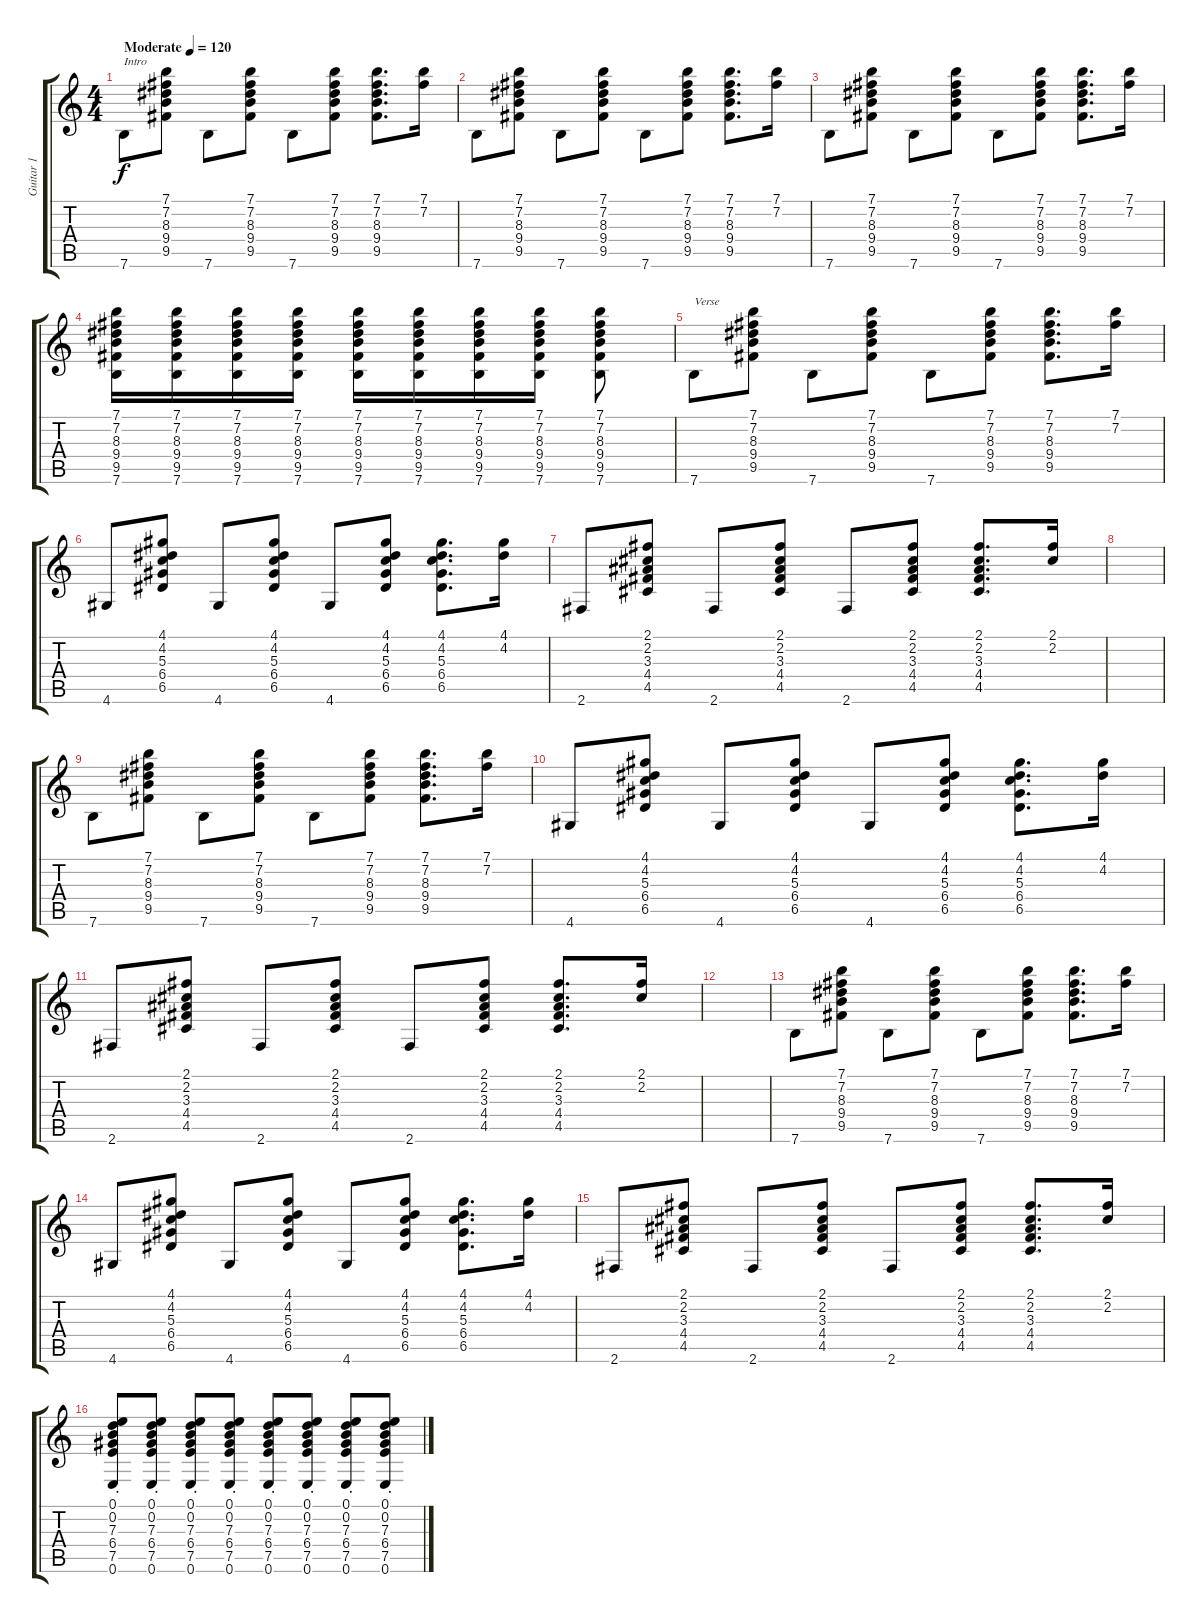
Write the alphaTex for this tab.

\track ("Guitar 1" "Guitar 1") {instrument overdrivenguitar}
\staff {score tabs}
\tuning (E4 B3 G3 D3 A2 E2) {hide}
\ts (4 4)
\tempo (120 "Moderate")
\clef g2
\ks c
7.6.8{txt "Intro" dy f instrument overdrivenguitar} (7.1 7.2 8.3 9.4 9.5).8 7.6.8 (7.1 7.2 8.3 9.4 9.5).8 7.6.8 (7.1 7.2 8.3 9.4 9.5).8 (7.1 7.2 8.3 9.4 9.5).8{d} (7.1 7.2).16 |
7.6.8 (7.1 7.2 8.3 9.4 9.5).8 7.6.8 (7.1 7.2 8.3 9.4 9.5).8 7.6.8 (7.1 7.2 8.3 9.4 9.5).8 (7.1 7.2 8.3 9.4 9.5).8{d} (7.1 7.2).16 |
7.6.8 (7.1 7.2 8.3 9.4 9.5).8 7.6.8 (7.1 7.2 8.3 9.4 9.5).8 7.6.8 (7.1 7.2 8.3 9.4 9.5).8 (7.1 7.2 8.3 9.4 9.5).8{d} (7.1 7.2).16 |
(7.1 7.2 8.3 9.4 9.5 7.6).16 (7.1 7.2 8.3 9.4 9.5 7.6).16 (7.1 7.2 8.3 9.4 9.5 7.6).16 (7.1 7.2 8.3 9.4 9.5 7.6).16 (7.1 7.2 8.3 9.4 9.5 7.6).16 (7.1 7.2 8.3 9.4 9.5 7.6).16 (7.1 7.2 8.3 9.4 9.5 7.6).16 (7.1 7.2 8.3 9.4 9.5 7.6).16 (7.1 7.2 8.3 9.4 9.5 7.6).8 |
7.6.8{txt "Verse"} (7.1 7.2 8.3 9.4 9.5).8 7.6.8 (7.1 7.2 8.3 9.4 9.5).8 7.6.8 (7.1 7.2 8.3 9.4 9.5).8 (7.1 7.2 8.3 9.4 9.5).8{d} (7.1 7.2).16 |
4.6.8 (4.1 4.2 5.3 6.4 6.5).8 4.6.8 (4.1 4.2 5.3 6.4 6.5).8 4.6.8 (4.1 4.2 5.3 6.4 6.5).8 (4.1 4.2 5.3 6.4 6.5).8{d} (4.1 4.2).16 |
2.6.8 (2.1 2.2 3.3 4.4 4.5).8 2.6.8 (2.1 2.2 3.3 4.4 4.5).8 2.6.8 (2.1 2.2 3.3 4.4 4.5).8 (2.1 2.2 3.3 4.4 4.5).8{d} (2.1 2.2).16 |
|
7.6.8 (7.1 7.2 8.3 9.4 9.5).8 7.6.8 (7.1 7.2 8.3 9.4 9.5).8 7.6.8 (7.1 7.2 8.3 9.4 9.5).8 (7.1 7.2 8.3 9.4 9.5).8{d} (7.1 7.2).16 |
4.6.8 (4.1 4.2 5.3 6.4 6.5).8 4.6.8 (4.1 4.2 5.3 6.4 6.5).8 4.6.8 (4.1 4.2 5.3 6.4 6.5).8 (4.1 4.2 5.3 6.4 6.5).8{d} (4.1 4.2).16 |
2.6.8 (2.1 2.2 3.3 4.4 4.5).8 2.6.8 (2.1 2.2 3.3 4.4 4.5).8 2.6.8 (2.1 2.2 3.3 4.4 4.5).8 (2.1 2.2 3.3 4.4 4.5).8{d} (2.1 2.2).16 |
|
7.6.8 (7.1 7.2 8.3 9.4 9.5).8 7.6.8 (7.1 7.2 8.3 9.4 9.5).8 7.6.8 (7.1 7.2 8.3 9.4 9.5).8 (7.1 7.2 8.3 9.4 9.5).8{d} (7.1 7.2).16 |
4.6.8 (4.1 4.2 5.3 6.4 6.5).8 4.6.8 (4.1 4.2 5.3 6.4 6.5).8 4.6.8 (4.1 4.2 5.3 6.4 6.5).8 (4.1 4.2 5.3 6.4 6.5).8{d} (4.1 4.2).16 |
2.6.8 (2.1 2.2 3.3 4.4 4.5).8 2.6.8 (2.1 2.2 3.3 4.4 4.5).8 2.6.8 (2.1 2.2 3.3 4.4 4.5).8 (2.1 2.2 3.3 4.4 4.5).8{d} (2.1 2.2).16 |
(0.1{st} 0.2{st} 7.3{st} 6.4{st} 7.5{st} 0.6{st}).8 (0.1{st} 0.2{st} 7.3{st} 6.4{st} 7.5{st} 0.6{st}).8 (0.1{st} 0.2{st} 7.3{st} 6.4{st} 7.5{st} 0.6{st}).8 (0.1{st} 0.2{st} 7.3{st} 6.4{st} 7.5{st} 0.6{st}).8 (0.1{st} 0.2{st} 7.3{st} 6.4{st} 7.5{st} 0.6{st}).8 (0.1{st} 0.2{st} 7.3{st} 6.4{st} 7.5{st} 0.6{st}).8 (0.1{st} 0.2{st} 7.3{st} 6.4{st} 7.5{st} 0.6{st}).8 (0.1{st} 0.2{st} 7.3{st} 6.4{st} 7.5{st} 0.6{st}).8
